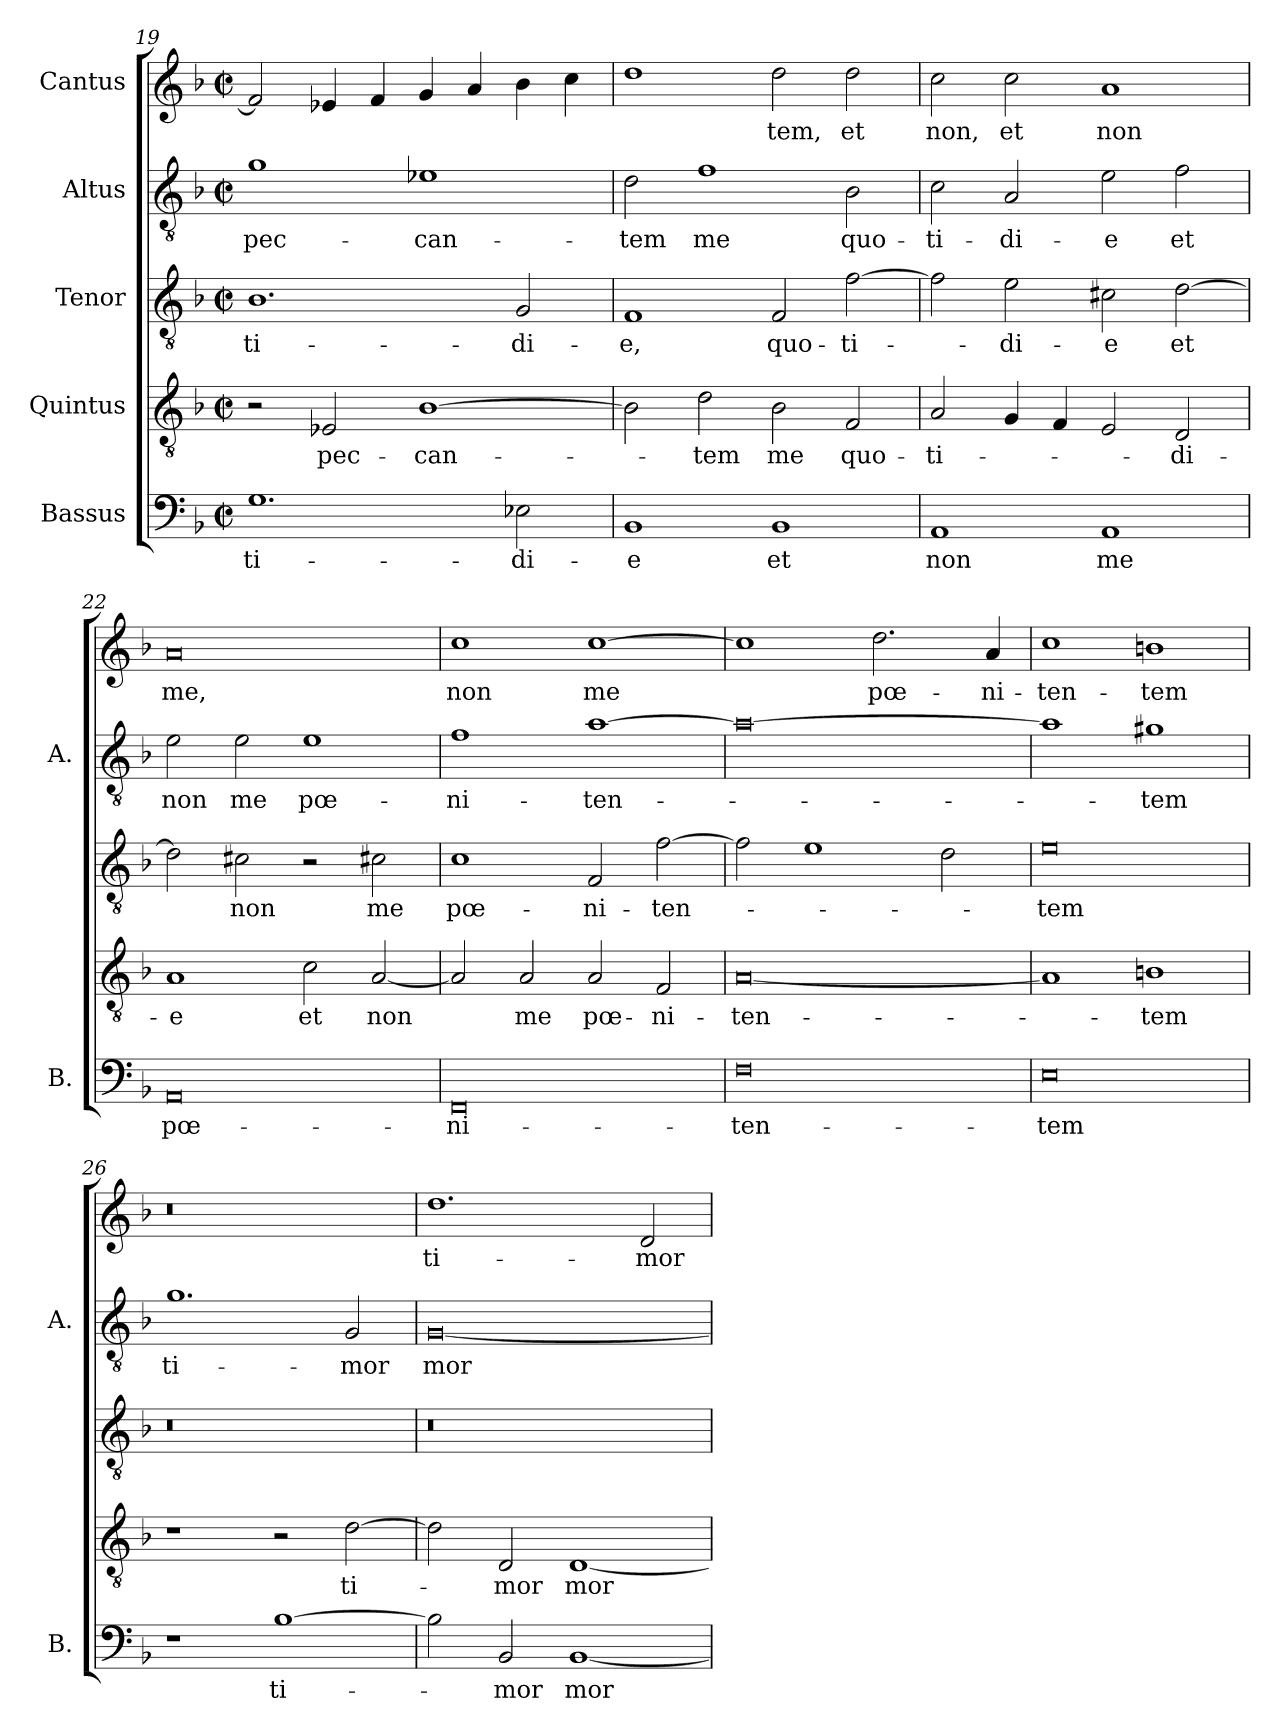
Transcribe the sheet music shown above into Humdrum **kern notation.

**kern	**text	**kern	**text	**kern	**text	**kern	**text	**kern	**text
*part5	*part5	*part4	*part4	*part3	*part3	*part2	*part2	*part1	*part1
*staff5	*staff5	*staff4	*staff4	*staff3	*staff3	*staff2	*staff2	*staff1	*staff1
*I"Bassus	*	*I"Quintus	*	*I"Tenor	*	*I"Altus	*	*I"Cantus	*
*I'B.	*	*	*	*	*	*I'A.	*	*	*
*clefF4	*	*clefGv2	*	*clefGv2	*	*clefGv2	*	*clefG2	*
*k[b-]	*	*k[b-]	*	*k[b-]	*	*k[b-]	*	*k[b-]	*
*F:	*	*F:	*	*F:	*	*F:	*	*F:	*
*M2/2	*	*M2/2	*	*M2/2	*	*M2/2	*	*M2/2	*
*met(c|)	*	*met(c|)	*	*met(c|)	*	*met(c|)	*	*met(c|)	*
=19	=19	=19	=19	=19	=19	=19	=19	=19	=19
1.G\	-ti-	2r	.	1.B-\	-ti-	1g\	pec-	2f/]	.
.	.	2E-X/	pec-	.	.	.	.	4e-X/	.
.	.	.	.	.	.	.	.	4f/	.
.	.	[1B-\	-can-	.	.	1e-X\	-can-	4g/	.
.	.	.	.	.	.	.	.	4a/	.
2E-X\	-di-	.	.	2G/	-di-	.	.	4b-\	.
.	.	.	.	.	.	.	.	4cc\	.
=20	=20	=20	=20	=20	=20	=20	=20	=20	=20
1BB-/	-e	2B-\]	.	1F/	-e,	2d\	-tem	1dd\	.
.	.	2d\	-tem	.	.	1f\	me	.	.
1BB-/	et	2B-\	me	2F/	quo-	.	.	2dd\	-tem,
.	.	2F/	quo-	[2f\	-ti-	2B-\	quo-	2dd\	et
=21	=21	=21	=21	=21	=21	=21	=21	=21	=21
1AA/	non	2A/	-ti-	2f\]	.	2c\	-ti-	2cc\	non,
.	.	4G/	.	2e\	-di-	2A/	-di-	2cc\	et
.	.	4F/	.	.	.	.	.	.	.
1AA/	me	2E/	.	2c#X\	-e	2e\	-e	1a/	non
.	.	2D/	-di-	[2d\	et	2f\	et	.	.
=22	=22	=22	=22	=22	=22	=22	=22	=22	=22
0AA/	pœ-	1A/	-e	2d\]	.	2e\	non	0a/	me,
.	.	.	.	2c#X\	non	2e\	me	.	.
.	.	2c\	et	2r	.	1e\	pœ-	.	.
.	.	[2A/	non	2c#X\	me	.	.	.	.
=23	=23	=23	=23	=23	=23	=23	=23	=23	=23
0FF/	-ni-	2A/]	.	1c\	pœ-	1f\	-ni-	1cc\	non
.	.	2A/	me	.	.	.	.	.	.
.	.	2A/	pœ-	2F/	-ni-	[1a\	-ten-	[1cc\	me
.	.	2F/	-ni-	[2f\	-ten-	.	.	.	.
=24	=24	=24	=24	=24	=24	=24	=24	=24	=24
0F\	-ten-	[0A/	-ten-	2f\]	.	0a\_	.	1cc\]	.
.	.	.	.	1e\	.	.	.	.	.
.	.	.	.	.	.	.	.	2.dd\	pœ-
.	.	.	.	2d\	.	.	.	.	.
.	.	.	.	.	.	.	.	4a/	-ni-
=25	=25	=25	=25	=25	=25	=25	=25	=25	=25
0E\	-tem	1A/]	.	0e\	-tem	1a\]	.	1cc\	-ten-
.	.	1Bn\	-tem	.	.	1g#X\	-tem	1bn\	-tem
=26	=26	=26	=26	=26	=26	=26	=26	=26	=26
!	!	!	!	!LO:N:vis=0	!	!	!	!LO:N:vis=0	!
1r	.	1r	.	1r	.	1.g\	ti-	1r	.
[1B-\	ti-	2r	.	1ryy	.	.	.	1ryy	.
.	.	[2d\	ti-	.	.	2G/	-mor	.	.
=27	=27	=27	=27	=27	=27	=27	=27	=27	=27
!	!	!	!	!LO:N:vis=0	!	!	!	!	!
2B-\]	.	2d\]	.	1r	.	[0G/	mor-	1.dd\	ti-
2BB-/	-mor	2D/	-mor	.	.	.	.	.	.
[1BB-/	mor-	[1D/	mor-	1ryy	.	.	.	.	.
.	.	.	.	.	.	.	.	2d/	-mor
=	=	=	=	=	=	=	=	=	=
*-	*-	*-	*-	*-	*-	*-	*-	*-	*-
